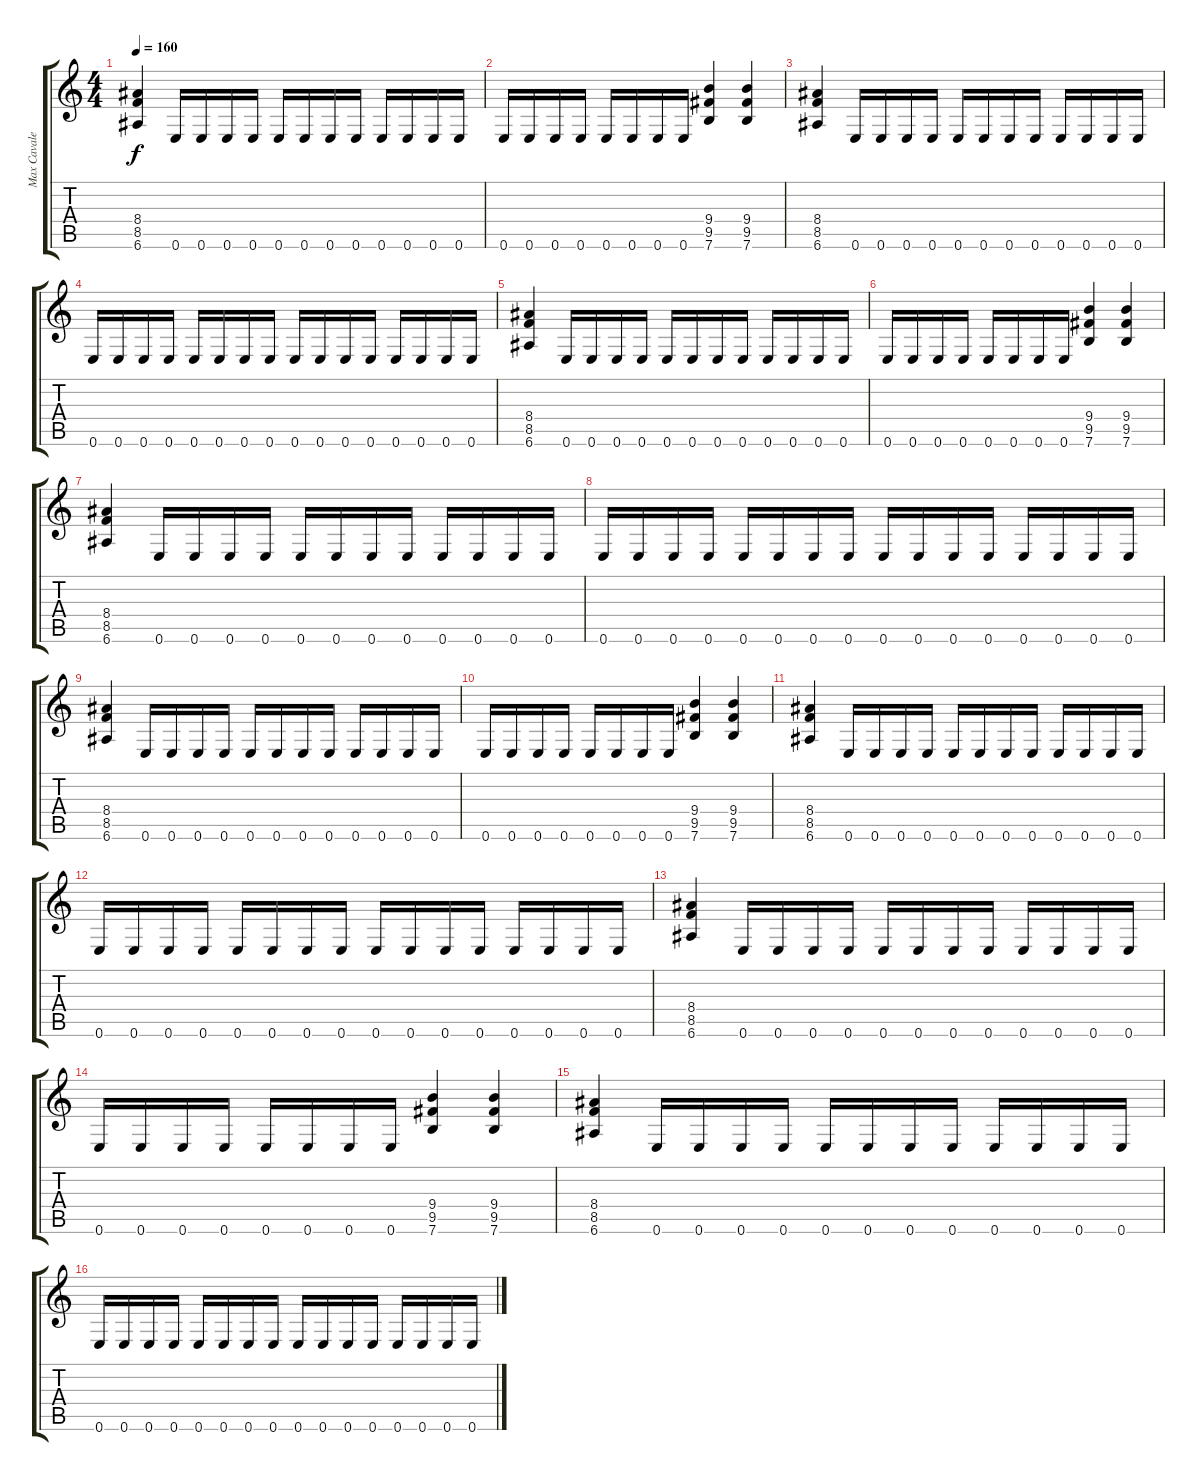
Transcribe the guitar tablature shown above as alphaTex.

\track ("Max Cavalera" "Max Cavale") {instrument distortionguitar}
\staff {score tabs}
\tuning (E4 B3 G3 D3 A2 E2) {hide}
\ts (4 4)
\tempo 160
\clef g2
\ks c
(8.4 8.5 6.6).4{dy f} 0.6.16 0.6.16 0.6.16 0.6.16 0.6.16 0.6.16 0.6.16 0.6.16 0.6.16 0.6.16 0.6.16 0.6.16 |
0.6.16 0.6.16 0.6.16 0.6.16 0.6.16 0.6.16 0.6.16 0.6.16 (9.4 9.5 7.6).4 (9.4 9.5 7.6).4 |
(8.4 8.5 6.6).4 0.6.16 0.6.16 0.6.16 0.6.16 0.6.16 0.6.16 0.6.16 0.6.16 0.6.16 0.6.16 0.6.16 0.6.16 |
0.6.16 0.6.16 0.6.16 0.6.16 0.6.16 0.6.16 0.6.16 0.6.16 0.6.16 0.6.16 0.6.16 0.6.16 0.6.16 0.6.16 0.6.16 0.6.16 |
(8.4 8.5 6.6).4 0.6.16 0.6.16 0.6.16 0.6.16 0.6.16 0.6.16 0.6.16 0.6.16 0.6.16 0.6.16 0.6.16 0.6.16 |
0.6.16 0.6.16 0.6.16 0.6.16 0.6.16 0.6.16 0.6.16 0.6.16 (9.4 9.5 7.6).4 (9.4 9.5 7.6).4 |
(8.4 8.5 6.6).4 0.6.16 0.6.16 0.6.16 0.6.16 0.6.16 0.6.16 0.6.16 0.6.16 0.6.16 0.6.16 0.6.16 0.6.16 |
0.6.16{volume 12} 0.6.16 0.6.16 0.6.16 0.6.16 0.6.16 0.6.16 0.6.16 0.6.16 0.6.16 0.6.16 0.6.16 0.6.16 0.6.16 0.6.16 0.6.16 |
(8.4 8.5 6.6).4 0.6.16 0.6.16 0.6.16 0.6.16 0.6.16 0.6.16 0.6.16 0.6.16 0.6.16 0.6.16 0.6.16 0.6.16 |
0.6.16{volume 8} 0.6.16 0.6.16 0.6.16 0.6.16 0.6.16 0.6.16 0.6.16 (9.4 9.5 7.6).4 (9.4 9.5 7.6).4 |
(8.4 8.5 6.6).4 0.6.16 0.6.16 0.6.16 0.6.16 0.6.16 0.6.16 0.6.16 0.6.16 0.6.16 0.6.16 0.6.16 0.6.16 |
0.6.16{volume 5} 0.6.16 0.6.16 0.6.16 0.6.16 0.6.16 0.6.16 0.6.16 0.6.16 0.6.16 0.6.16 0.6.16 0.6.16 0.6.16 0.6.16 0.6.16 |
(8.4 8.5 6.6).4 0.6.16 0.6.16 0.6.16 0.6.16 0.6.16 0.6.16 0.6.16 0.6.16 0.6.16 0.6.16 0.6.16 0.6.16 |
0.6.16{volume 2} 0.6.16 0.6.16 0.6.16 0.6.16 0.6.16 0.6.16 0.6.16 (9.4 9.5 7.6).4 (9.4 9.5 7.6).4 |
(8.4 8.5 6.6).4 0.6.16 0.6.16 0.6.16 0.6.16 0.6.16 0.6.16 0.6.16 0.6.16 0.6.16 0.6.16 0.6.16 0.6.16 |
0.6.16{volume 1} 0.6.16 0.6.16 0.6.16 0.6.16 0.6.16 0.6.16 0.6.16 0.6.16 0.6.16 0.6.16 0.6.16 0.6.16 0.6.16 0.6.16 0.6.16
